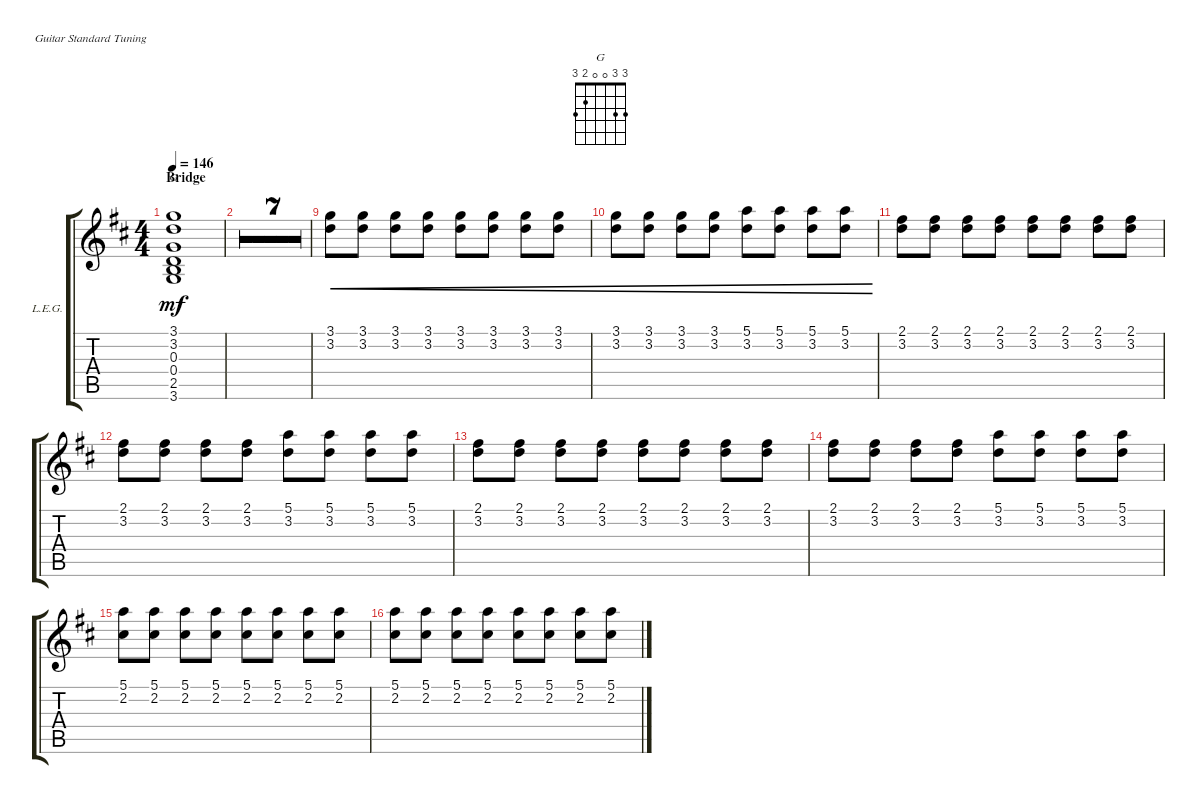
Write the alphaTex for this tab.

\defaultSystemsLayout 4
\bracketExtendMode groupsimilarinstruments
\firstSystemTrackNameOrientation horizontal
\otherSystemsTrackNameOrientation horizontal
\track ("Lead Electric Guitar" "L.E.G.") {multiBarRest instrument distortionguitar}
\staff {score tabs}
\tuning (E4 B3 G3 D3 A2 E2)
\chord ("G" 3 3 0 0 2 3)
\ts (4 4)
\section ("" "Bridge")
\tempo 146
\clef g2
\ks d
(3.1 3.2 0.3 0.4 2.5 3.6).1{ch "G" dy mf} |
r.1 |
r.1 |
r.1 |
r.1 |
r.1 |
r.1 |
r.1 |
(3.1 3.2).8{cre} (3.1 3.2).8{cre} (3.1 3.2).8{cre} (3.1 3.2).8{cre} (3.1 3.2).8{cre} (3.1 3.2).8{cre} (3.1 3.2).8{cre} (3.1 3.2).8{cre} |
(3.1 3.2).8{cre} (3.1 3.2).8{cre} (3.1 3.2).8{cre} (3.1 3.2).8{cre} (5.1 3.2).8{cre} (5.1 3.2).8{cre} (5.1 3.2).8{cre} (5.1 3.2).8{cre} |
(2.1 3.2).8 (2.1 3.2).8 (2.1 3.2).8 (2.1 3.2).8 (2.1 3.2).8 (2.1 3.2).8 (2.1 3.2).8 (2.1 3.2).8 |
(2.1 3.2).8 (2.1 3.2).8 (2.1 3.2).8 (2.1 3.2).8 (3.2 5.1).8 (3.2 5.1).8 (3.2 5.1).8 (3.2 5.1).8 |
(3.2 2.1).8 (3.2 2.1).8 (3.2 2.1).8 (3.2 2.1).8 (3.2 2.1).8 (3.2 2.1).8 (3.2 2.1).8 (3.2 2.1).8 |
(3.2 2.1).8 (3.2 2.1).8 (3.2 2.1).8 (3.2 2.1).8 (3.2 5.1).8 (3.2 5.1).8 (3.2 5.1).8 (3.2 5.1).8 |
(5.1 2.2).8 (5.1 2.2).8 (5.1 2.2).8 (5.1 2.2).8 (5.1 2.2).8 (5.1 2.2).8 (5.1 2.2).8 (5.1 2.2).8 |
(5.1 2.2).8 (5.1 2.2).8 (5.1 2.2).8 (5.1 2.2).8 (5.1 2.2).8 (5.1 2.2).8 (5.1 2.2).8 (5.1 2.2).8
